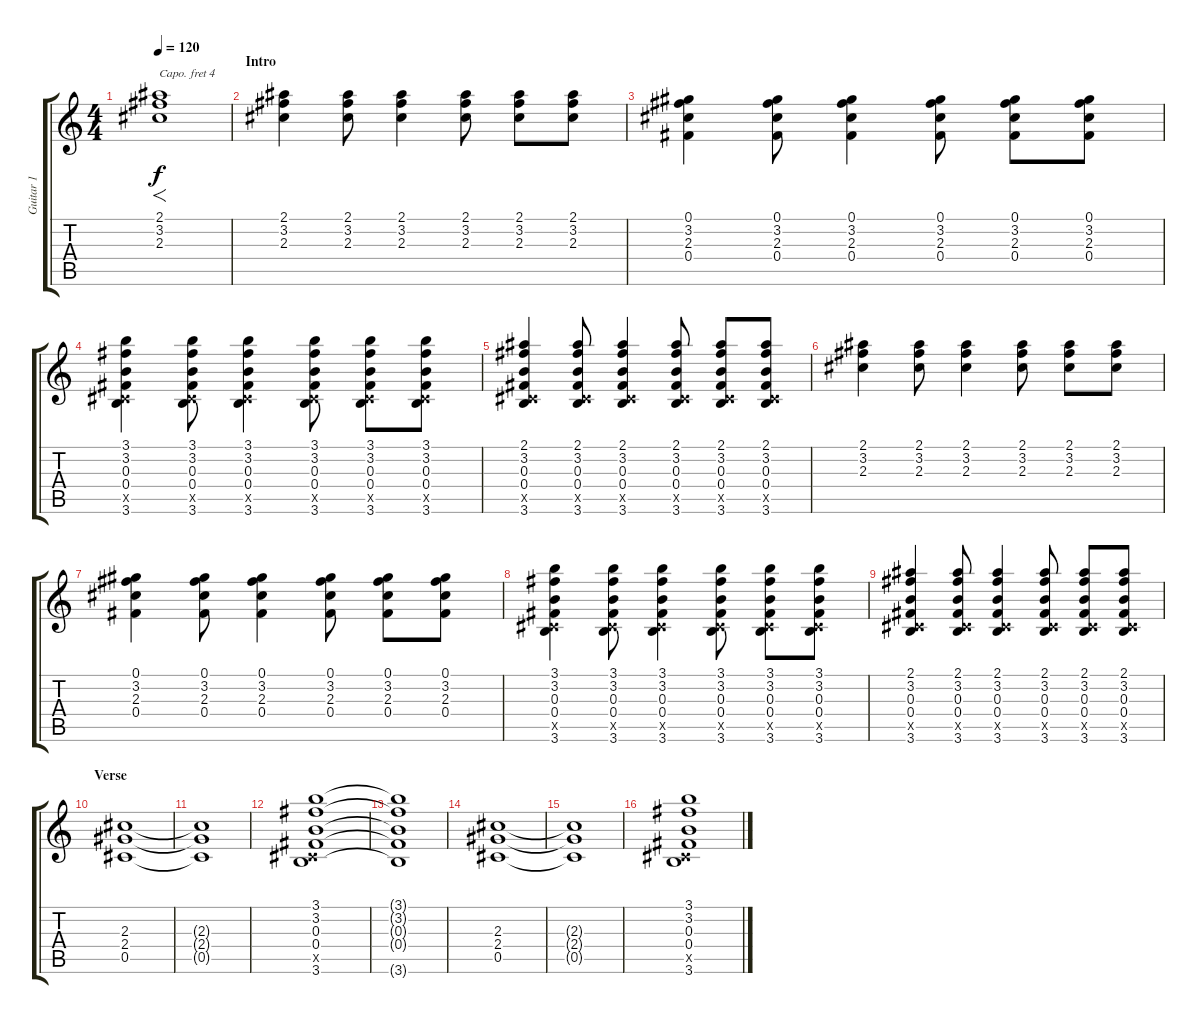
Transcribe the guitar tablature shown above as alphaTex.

\track ("Guitar 1" "Guitar 1") {instrument electricguitarjazz}
\staff {score tabs}
\capo 4
\tuning (E4 B3 G3 D3 A2 E2) {hide}
\ts (4 4)
\tempo 120
\clef g2
\ks c
(2.1 3.2 2.3).1{f dy f instrument electricguitarjazz} |
\section ("" "Intro")
(2.1 3.2 2.3).4 (2.1 3.2 2.3).8 (2.1 3.2 2.3).4 (2.1 3.2 2.3).8 (2.1 3.2 2.3).8 (2.1 3.2 2.3).8 |
(0.1 3.2 2.3 0.4).4 (0.1 3.2 2.3 0.4).8 (0.1 3.2 2.3 0.4).4 (0.1 3.2 2.3 0.4).8 (0.1 3.2 2.3 0.4).8 (0.1 3.2 2.3 0.4).8 |
(3.1 3.2 0.3 0.4 0.5{x} 3.6).4 (3.1 3.2 0.3 0.4 0.5{x} 3.6).8 (3.1 3.2 0.3 0.4 0.5{x} 3.6).4 (3.1 3.2 0.3 0.4 0.5{x} 3.6).8 (3.1 3.2 0.3 0.4 0.5{x} 3.6).8 (3.1 3.2 0.3 0.4 0.5{x} 3.6).8 |
(2.1 3.2 0.3 0.4 0.5{x} 3.6).4 (2.1 3.2 0.3 0.4 0.5{x} 3.6).8 (2.1 3.2 0.3 0.4 0.5{x} 3.6).4 (2.1 3.2 0.3 0.4 0.5{x} 3.6).8 (2.1 3.2 0.3 0.4 0.5{x} 3.6).8 (2.1 3.2 0.3 0.4 0.5{x} 3.6).8 |
(2.1 3.2 2.3).4 (2.1 3.2 2.3).8 (2.1 3.2 2.3).4 (2.1 3.2 2.3).8 (2.1 3.2 2.3).8 (2.1 3.2 2.3).8 |
(0.1 3.2 2.3 0.4).4 (0.1 3.2 2.3 0.4).8 (0.1 3.2 2.3 0.4).4 (0.1 3.2 2.3 0.4).8 (0.1 3.2 2.3 0.4).8 (0.1 3.2 2.3 0.4).8 |
(3.1 3.2 0.3 0.4 0.5{x} 3.6).4 (3.1 3.2 0.3 0.4 0.5{x} 3.6).8 (3.1 3.2 0.3 0.4 0.5{x} 3.6).4 (3.1 3.2 0.3 0.4 0.5{x} 3.6).8 (3.1 3.2 0.3 0.4 0.5{x} 3.6).8 (3.1 3.2 0.3 0.4 0.5{x} 3.6).8 |
(2.1 3.2 0.3 0.4 0.5{x} 3.6).4 (2.1 3.2 0.3 0.4 0.5{x} 3.6).8 (2.1 3.2 0.3 0.4 0.5{x} 3.6).4 (2.1 3.2 0.3 0.4 0.5{x} 3.6).8 (2.1 3.2 0.3 0.4 0.5{x} 3.6).8 (2.1 3.2 0.3 0.4 0.5{x} 3.6).8 |
\section ("" "Verse")
(2.3 2.4 0.5).1 |
(2.3{t} 2.4{t} 0.5{t}).1 |
(3.1 3.2 0.3 0.4 0.5{x} 3.6).1 |
(3.1{t} 3.2{t} 0.3{t} 0.4{t} 3.6{t}).1 |
(2.3 2.4 0.5).1 |
(2.3{t} 2.4{t} 0.5{t}).1 |
(3.1 3.2 0.3 0.4 0.5{x} 3.6).1
